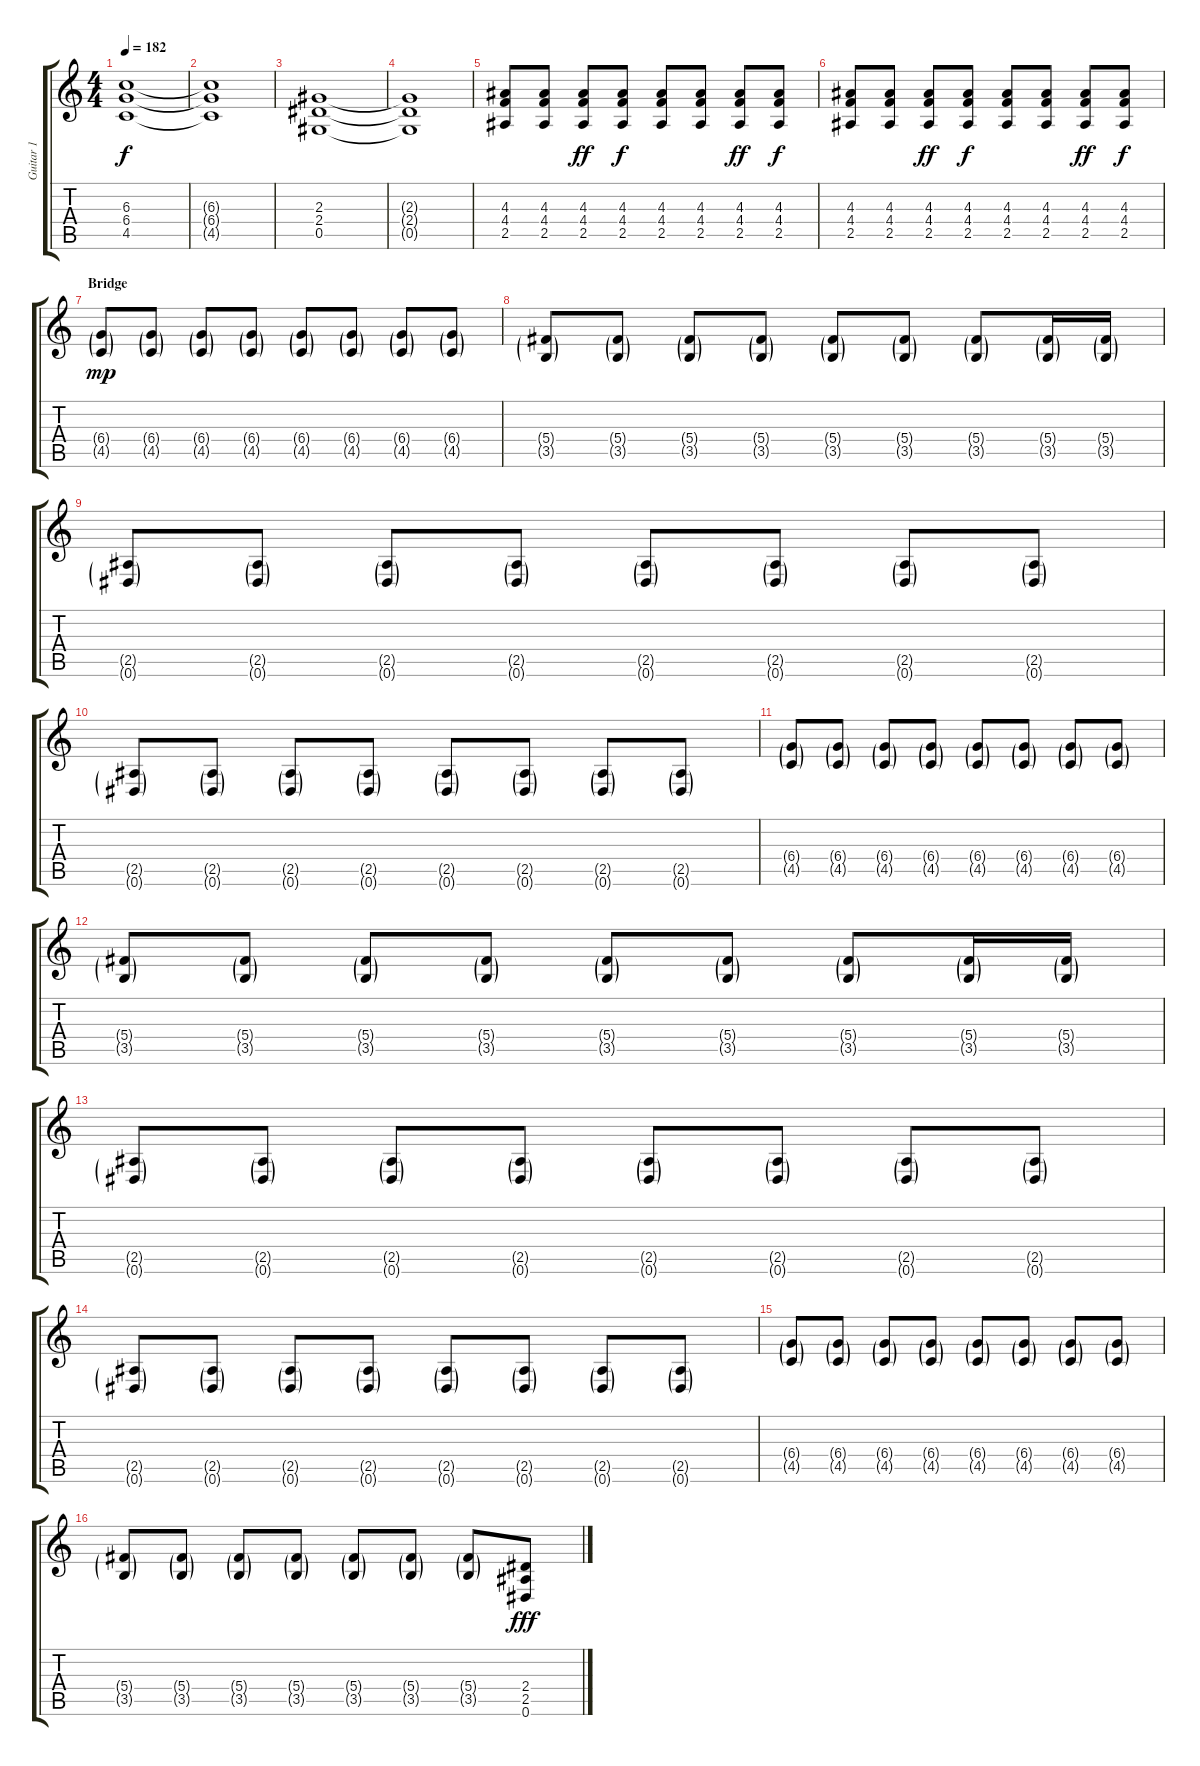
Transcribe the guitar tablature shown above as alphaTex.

\track ("Guitar 1" "Guitar 1") {instrument overdrivenguitar}
\staff {score tabs}
\tuning (Eb4 Bb3 Gb3 Db3 Ab2 Eb2) {hide}
\ts (4 4)
\tempo 182
\clef g2
\ks c
(6.3 6.4 4.5).1{dy f} |
(6.3{t} 6.4{t} 4.5{t}).1 |
(2.3 2.4 0.5).1 |
(2.3{t} 2.4{t} 0.5{t}).1 |
(4.3 4.4 2.5).8 (4.3 4.4 2.5).8 (4.3 4.4 2.5).8{dy ff} (4.3 4.4 2.5).8{dy f} (4.3 4.4 2.5).8 (4.3 4.4 2.5).8 (4.3 4.4 2.5).8{dy ff} (4.3 4.4 2.5).8{dy f} |
(4.3 4.4 2.5).8 (4.3 4.4 2.5).8 (4.3 4.4 2.5).8{dy ff} (4.3 4.4 2.5).8{dy f} (4.3 4.4 2.5).8 (4.3 4.4 2.5).8 (4.3 4.4 2.5).8{dy ff} (4.3 4.4 2.5).8{dy f} |
\section ("" "Bridge")
(6.4{g} 4.5{g}).8{dy mp} (6.4{g} 4.5{g}).8 (6.4{g} 4.5{g}).8 (6.4{g} 4.5{g}).8 (6.4{g} 4.5{g}).8 (6.4{g} 4.5{g}).8 (6.4{g} 4.5{g}).8 (6.4{g} 4.5{g}).8 |
(5.4{g} 3.5{g}).8 (5.4{g} 3.5{g}).8 (5.4{g} 3.5{g}).8 (5.4{g} 3.5{g}).8 (5.4{g} 3.5{g}).8 (5.4{g} 3.5{g}).8 (5.4{g} 3.5{g}).8 (5.4{g} 3.5{g}).16 (5.4{g} 3.5{g}).16 |
(2.5{g} 0.6{g}).8 (2.5{g} 0.6{g}).8 (2.5{g} 0.6{g}).8 (2.5{g} 0.6{g}).8 (2.5{g} 0.6{g}).8 (2.5{g} 0.6{g}).8 (2.5{g} 0.6{g}).8 (2.5{g} 0.6{g}).8 |
(2.5{g} 0.6{g}).8 (2.5{g} 0.6{g}).8 (2.5{g} 0.6{g}).8 (2.5{g} 0.6{g}).8 (2.5{g} 0.6{g}).8 (2.5{g} 0.6{g}).8 (2.5{g} 0.6{g}).8 (2.5{g} 0.6{g}).8 |
(6.4{g} 4.5{g}).8 (6.4{g} 4.5{g}).8 (6.4{g} 4.5{g}).8 (6.4{g} 4.5{g}).8 (6.4{g} 4.5{g}).8 (6.4{g} 4.5{g}).8 (6.4{g} 4.5{g}).8 (6.4{g} 4.5{g}).8 |
(5.4{g} 3.5{g}).8 (5.4{g} 3.5{g}).8 (5.4{g} 3.5{g}).8 (5.4{g} 3.5{g}).8 (5.4{g} 3.5{g}).8 (5.4{g} 3.5{g}).8 (5.4{g} 3.5{g}).8 (5.4{g} 3.5{g}).16 (5.4{g} 3.5{g}).16 |
(2.5{g} 0.6{g}).8 (2.5{g} 0.6{g}).8 (2.5{g} 0.6{g}).8 (2.5{g} 0.6{g}).8 (2.5{g} 0.6{g}).8 (2.5{g} 0.6{g}).8 (2.5{g} 0.6{g}).8 (2.5{g} 0.6{g}).8 |
(2.5{g} 0.6{g}).8 (2.5{g} 0.6{g}).8 (2.5{g} 0.6{g}).8 (2.5{g} 0.6{g}).8 (2.5{g} 0.6{g}).8 (2.5{g} 0.6{g}).8 (2.5{g} 0.6{g}).8 (2.5{g} 0.6{g}).8 |
(6.4{g} 4.5{g}).8 (6.4{g} 4.5{g}).8 (6.4{g} 4.5{g}).8 (6.4{g} 4.5{g}).8 (6.4{g} 4.5{g}).8 (6.4{g} 4.5{g}).8 (6.4{g} 4.5{g}).8 (6.4{g} 4.5{g}).8 |
(5.4{g} 3.5{g}).8 (5.4{g} 3.5{g}).8 (5.4{g} 3.5{g}).8 (5.4{g} 3.5{g}).8 (5.4{g} 3.5{g}).8 (5.4{g} 3.5{g}).8 (5.4{g} 3.5{g}).8 (2.4 2.5 0.6).8{dy fff}
